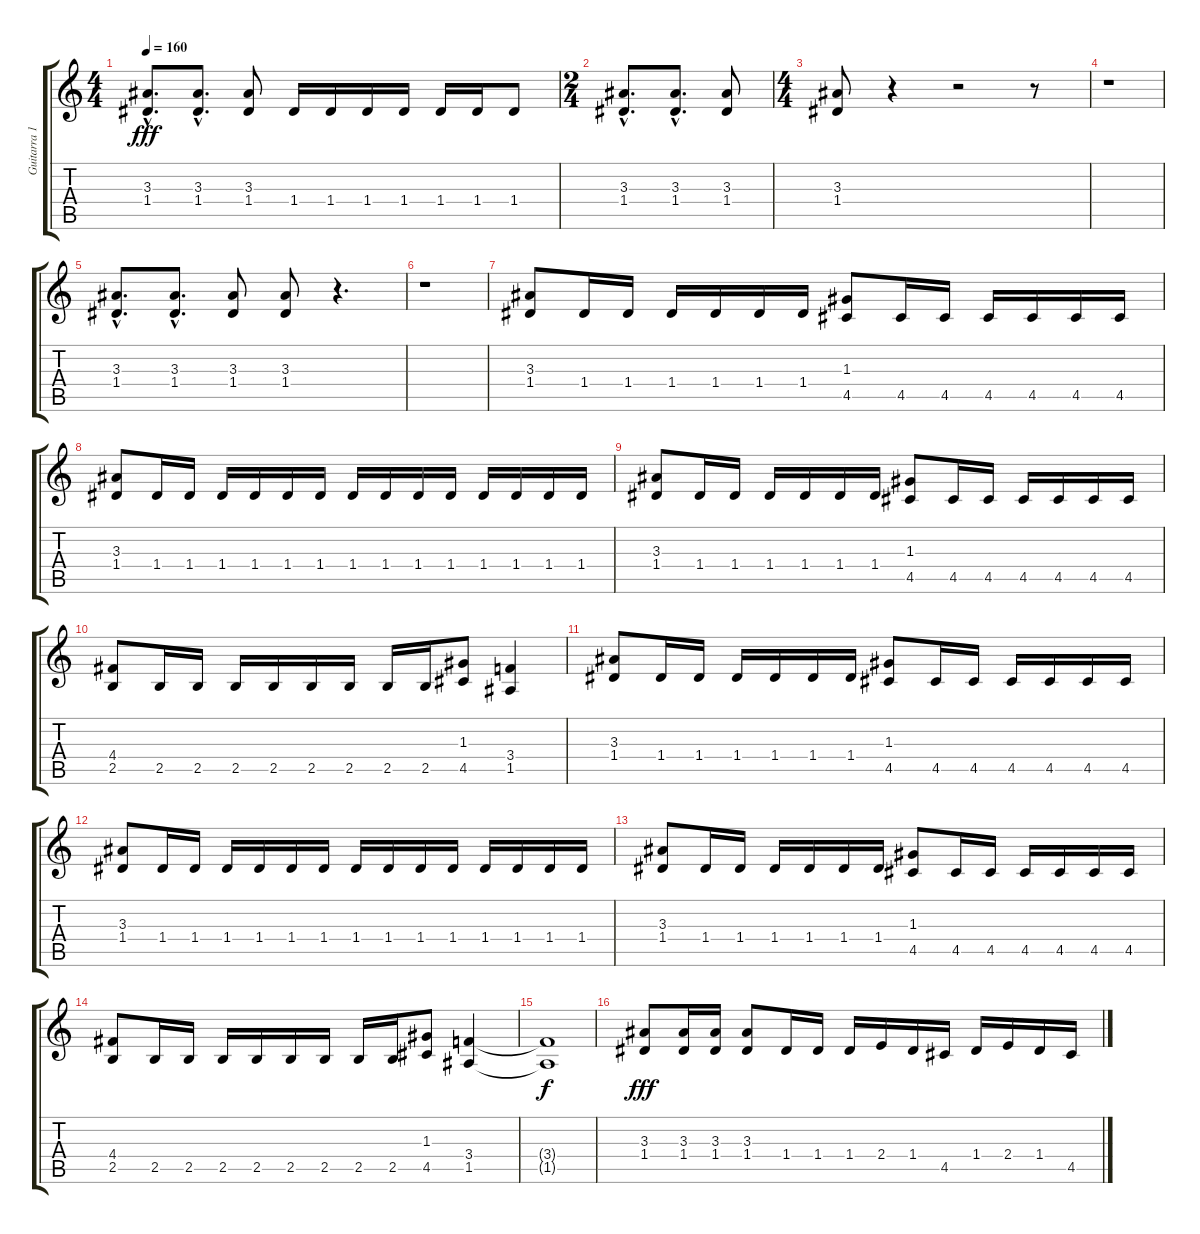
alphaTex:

\track ("Guitarra 1" "Guitarra 1") {instrument overdrivenguitar}
\staff {score tabs}
\tuning (E4 B3 G3 D3 A2 E2) {hide}
\ts (4 4)
\tempo 160
\clef g2
\ks c
(3.3{hac} 1.4{hac}).8{d dy fff} (3.3{hac} 1.4{hac}).8{d} (3.3 1.4).8 1.4.16 1.4.16 1.4.16 1.4.16 1.4.16 1.4.16 1.4.8 |
\ts (2 4)
(3.3{hac} 1.4{hac}).8{d} (3.3{hac} 1.4{hac}).8{d} (3.3 1.4).8 |
\ts (4 4)
(3.3 1.4).8 r.4 r.2 r.8 |
r.1 |
(3.3{hac} 1.4{hac}).8{d} (3.3{hac} 1.4{hac}).8{d} (3.3 1.4).8 (3.3 1.4).8 r.4{d} |
r.1 |
(3.3 1.4).8 1.4.16 1.4.16 1.4.16 1.4.16 1.4.16 1.4.16 (1.3 4.5).8 4.5.16 4.5.16 4.5.16 4.5.16 4.5.16 4.5.16 |
(3.3 1.4).8 1.4.16 1.4.16 1.4.16 1.4.16 1.4.16 1.4.16 1.4.16 1.4.16 1.4.16 1.4.16 1.4.16 1.4.16 1.4.16 1.4.16 |
(3.3 1.4).8 1.4.16 1.4.16 1.4.16 1.4.16 1.4.16 1.4.16 (1.3 4.5).8 4.5.16 4.5.16 4.5.16 4.5.16 4.5.16 4.5.16 |
(4.4 2.5).8 2.5.16 2.5.16 2.5.16 2.5.16 2.5.16 2.5.16 2.5.16 2.5.16 (1.3 4.5).8 (3.4 1.5).4 |
(3.3 1.4).8 1.4.16 1.4.16 1.4.16 1.4.16 1.4.16 1.4.16 (1.3 4.5).8 4.5.16 4.5.16 4.5.16 4.5.16 4.5.16 4.5.16 |
(3.3 1.4).8 1.4.16 1.4.16 1.4.16 1.4.16 1.4.16 1.4.16 1.4.16 1.4.16 1.4.16 1.4.16 1.4.16 1.4.16 1.4.16 1.4.16 |
(3.3 1.4).8 1.4.16 1.4.16 1.4.16 1.4.16 1.4.16 1.4.16 (1.3 4.5).8 4.5.16 4.5.16 4.5.16 4.5.16 4.5.16 4.5.16 |
(4.4 2.5).8 2.5.16 2.5.16 2.5.16 2.5.16 2.5.16 2.5.16 2.5.16 2.5.16 (1.3 4.5).8 (3.4 1.5).4 |
(3.4{t} 1.5{t}).1{dy f} |
(3.3 1.4).8{dy fff} (3.3 1.4).16 (3.3 1.4).16 (3.3 1.4).8 1.4.16 1.4.16 1.4.16 2.4.16 1.4.16 4.5.16 1.4.16 2.4.16 1.4.16 4.5.16
